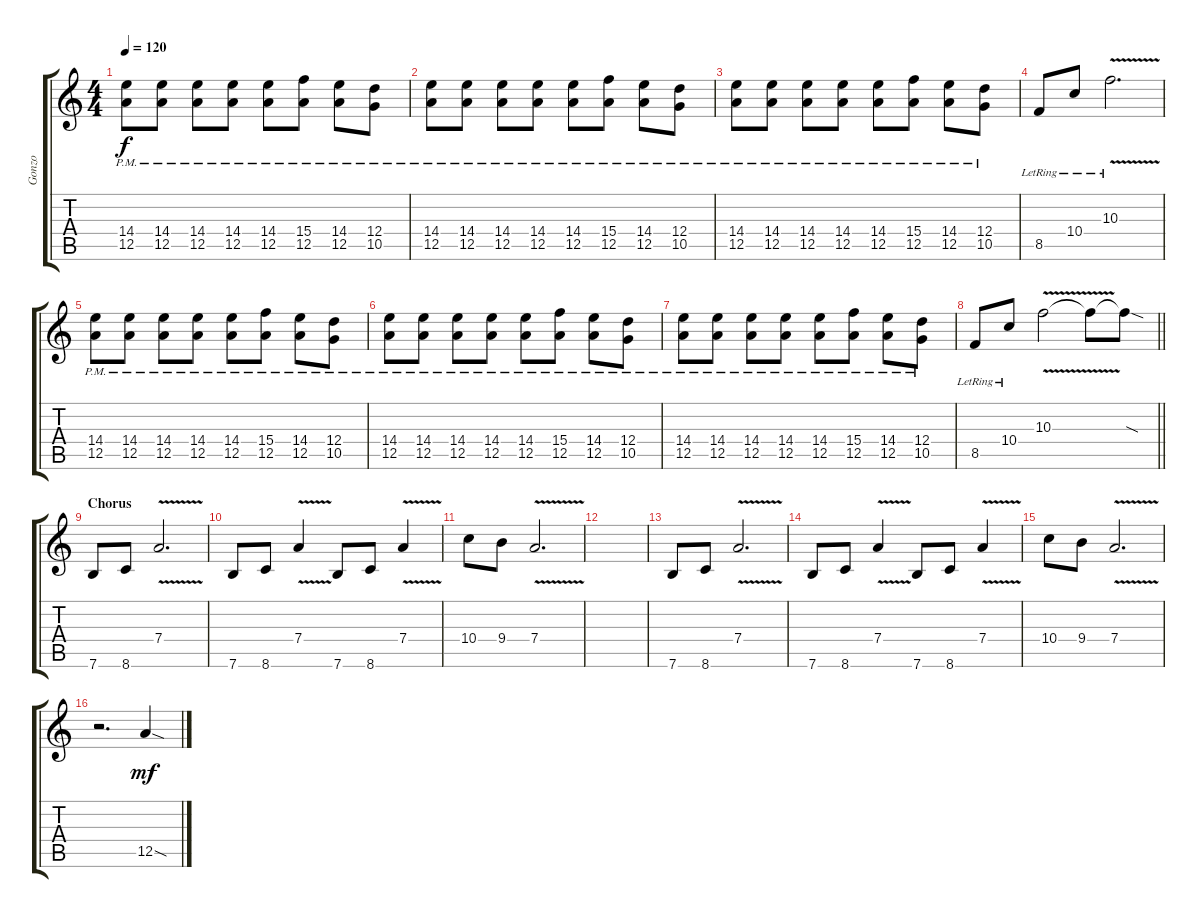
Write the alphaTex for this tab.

\track ("Gonzo" "Gonzo") {instrument overdrivenguitar}
\staff {score tabs}
\tuning (E4 B3 G3 D3 A2 E2) {hide}
\ts (4 4)
\tempo 120
\clef g2
\ks c
(14.4{pm} 12.5{pm}).8{dy f} (14.4{pm} 12.5{pm}).8 (14.4{pm} 12.5{pm}).8 (14.4{pm} 12.5{pm}).8 (14.4{pm} 12.5{pm}).8 (15.4{pm} 12.5{pm}).8 (14.4{pm} 12.5{pm}).8 (12.4{pm} 10.5{pm}).8 |
(14.4{pm} 12.5{pm}).8 (14.4{pm} 12.5{pm}).8 (14.4{pm} 12.5{pm}).8 (14.4{pm} 12.5{pm}).8 (14.4{pm} 12.5{pm}).8 (15.4{pm} 12.5{pm}).8 (14.4{pm} 12.5{pm}).8 (12.4{pm} 10.5{pm}).8 |
(14.4{pm} 12.5{pm}).8 (14.4{pm} 12.5{pm}).8 (14.4{pm} 12.5{pm}).8 (14.4{pm} 12.5{pm}).8 (14.4{pm} 12.5{pm}).8 (15.4{pm} 12.5{pm}).8 (14.4{pm} 12.5{pm}).8 (12.4{pm} 10.5{pm}).8 |
8.5{lr}.8 10.4{lr}.8 10.3{v lr}.2{d} |
(14.4{pm} 12.5{pm}).8 (14.4{pm} 12.5{pm}).8 (14.4{pm} 12.5{pm}).8 (14.4{pm} 12.5{pm}).8 (14.4{pm} 12.5{pm}).8 (15.4{pm} 12.5{pm}).8 (14.4{pm} 12.5{pm}).8 (12.4{pm} 10.5{pm}).8 |
(14.4{pm} 12.5{pm}).8 (14.4{pm} 12.5{pm}).8 (14.4{pm} 12.5{pm}).8 (14.4{pm} 12.5{pm}).8 (14.4{pm} 12.5{pm}).8 (15.4{pm} 12.5{pm}).8 (14.4{pm} 12.5{pm}).8 (12.4{pm} 10.5{pm}).8 |
(14.4{pm} 12.5{pm}).8 (14.4{pm} 12.5{pm}).8 (14.4{pm} 12.5{pm}).8 (14.4{pm} 12.5{pm}).8 (14.4{pm} 12.5{pm}).8 (15.4{pm} 12.5{pm}).8 (14.4{pm} 12.5{pm}).8 (12.4{pm} 10.5{pm}).8 |
\barLineRight lightlight
8.5{lr}.8 10.4{lr}.8 10.3{v}.2 10.3{t}.8 10.3{sod t}.8 |
\section ("" "Chorus")
7.6.8 8.6.8 7.4{v}.2{d} |
7.6.8 8.6.8 7.4{v}.4 7.6.8 8.6.8 7.4{v}.4 |
10.4.8 9.4.8 7.4{v}.2{d} |
|
7.6.8 8.6.8 7.4{v}.2{d} |
7.6.8 8.6.8 7.4{v}.4 7.6.8 8.6.8 7.4{v}.4 |
10.4.8 9.4.8 7.4{v}.2{d} |
r.2{d} 12.5{sod}.4{dy mf}
